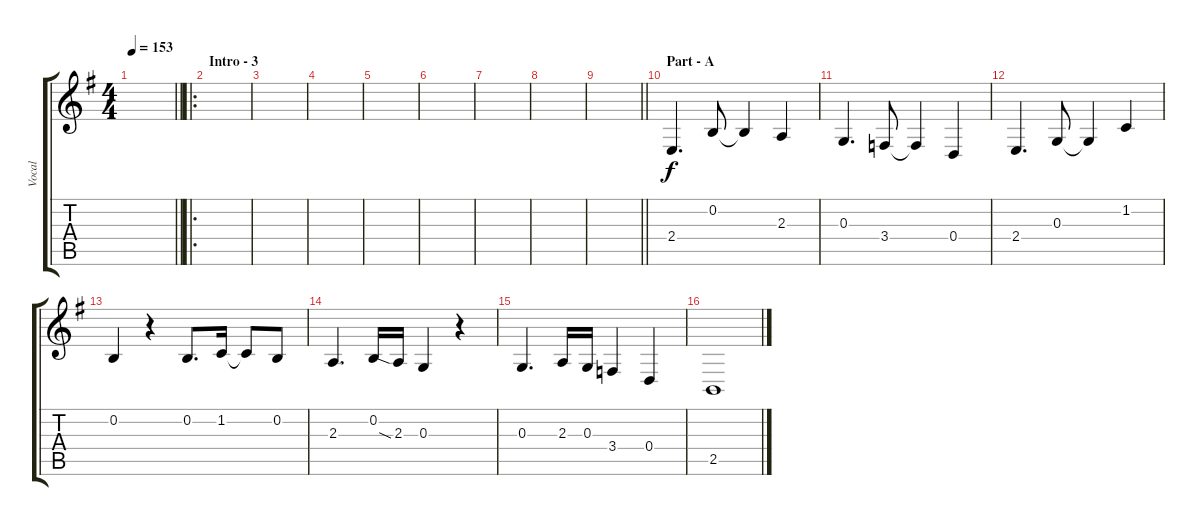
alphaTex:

\track ("Vocal" "Vocal") {instrument pad1newage}
\staff {score tabs}
\tuning (E4 B3 G3 D3 A2 E2) {hide}
\ts (4 4)
\tempo 153
\clef g2
\barLineRight lightlight
\ks g
|
\ro
\section ("" "Intro - 3")
|
|
|
|
|
|
|
\barLineRight lightlight
|
\section ("" "Part - A")
2.4.4{d} 0.2.8 0.2{t}.4 2.3.4 |
0.3.4{d} 3.4.8 3.4{t}.4 0.4.4 |
2.4.4{d} 0.3.8 0.3{t}.4 1.2.4 |
0.2.4 r.4 0.2.8{d} 1.2.16 1.2{t}.8 0.2.8 |
2.3.4{d} 0.2.16 2.3{sia}.16 0.3.4 r.4 |
0.3.4{d} 2.3.16 0.3.16 3.4.4 0.4.4 |
2.5.1
